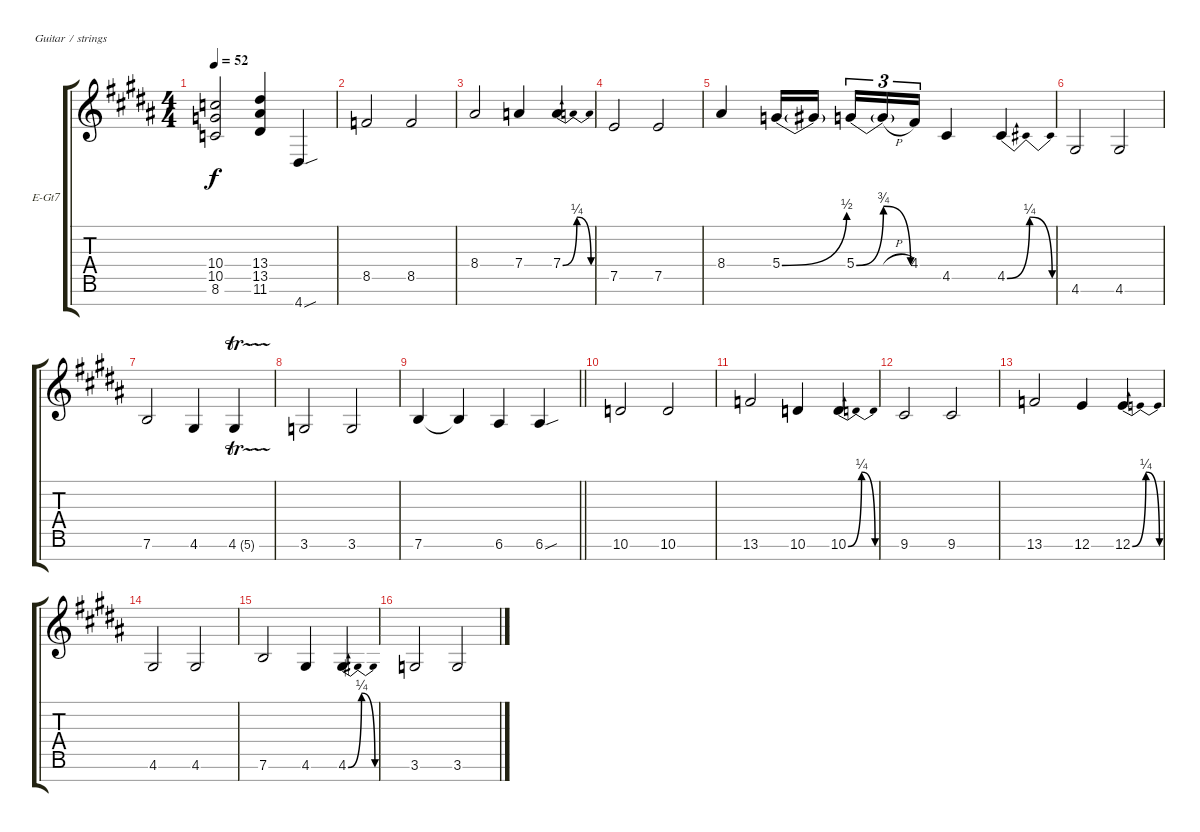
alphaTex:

\bracketExtendMode groupsimilarinstruments
\firstSystemTrackNameOrientation horizontal
\otherSystemsTrackNameOrientation horizontal
\track ("Hells Minion" "E-Gt7") {instrument overdrivenguitar}
\staff {score tabs}
\tuning (E4 B3 G3 D3 A2 E2 B1)
\ts (4 4)
\tempo 52
\clef g2
\ks g#minor
(10.5 8.6 10.4).2{dy f} (13.5 11.6 13.4).4 4.7{sou}.4 |
8.5.2 8.5.2 |
8.4.2 7.4.4 7.4{be (bendrelease 0 0 30 1 30 1 60 0)}.4 |
7.5.2 7.5.2 |
8.4.4 5.4{be (bend 0 0 14.399999999999999 2)}.16 5.4{t}.16 5.4{be (bendrelease 0 0 10.799999999999999 3 20.4 3 37.199999999999996 0)}.16{tu (3 2)} 5.4{h t}.16{tu (3 2)} 4.4.16{tu (3 2)} 4.5.4 4.5{be (bendrelease 0 0 10.2 1 20.4 1 30 0)}.4 |
4.6.2 4.6.2 |
7.6.2 4.6.4 4.6{tr (5 16)}.4 |
3.6.2 3.6.2 |
\barLineRight lightlight
7.6.4 7.6{t}.4 6.6.4 6.6{sou}.4 |
10.6.2 10.6.2 |
13.6.2 10.6.4 10.6{be (bendrelease 0 0 20.4 1 20.4 1 58.8 0)}.4 |
9.6.2 9.6.2 |
13.6.2 12.6.4 12.6{be (bendrelease 0 0 20.4 1 20.4 1 59.4 0)}.4 |
4.6.2 4.6.2 |
7.6.2 4.6.4 4.6{be (bendrelease 0 0 29.4 1 29.4 1 59.4 0)}.4 |
3.6.2 3.6.2
